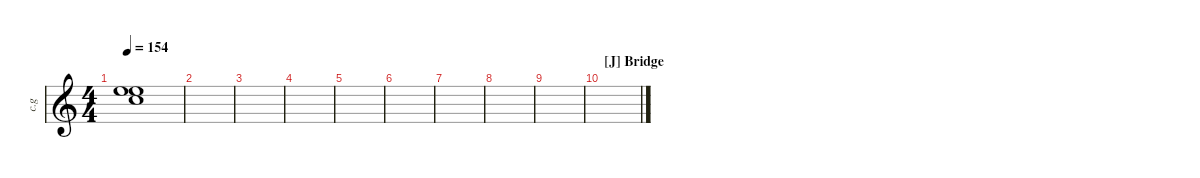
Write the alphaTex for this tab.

\defaultSystemsLayout 4
\hideDynamics
\bracketExtendMode nobrackets
\otherSystemsTrackNameOrientation horizontal
\track ("Clean Guitar" "c.g") {instrument electricguitarclean}
\staff {score}
\tuning (E4 B3 G3 D3 A2 E2 A1)
\ts (4 4)
\tempo 154
\clef g2
\ks c
(5.3{t} 0.1{t} 5.2{t}).1{dy mf beam Down} |
|
|
|
|
|
|
|
|
\section ("J" "Bridge")
